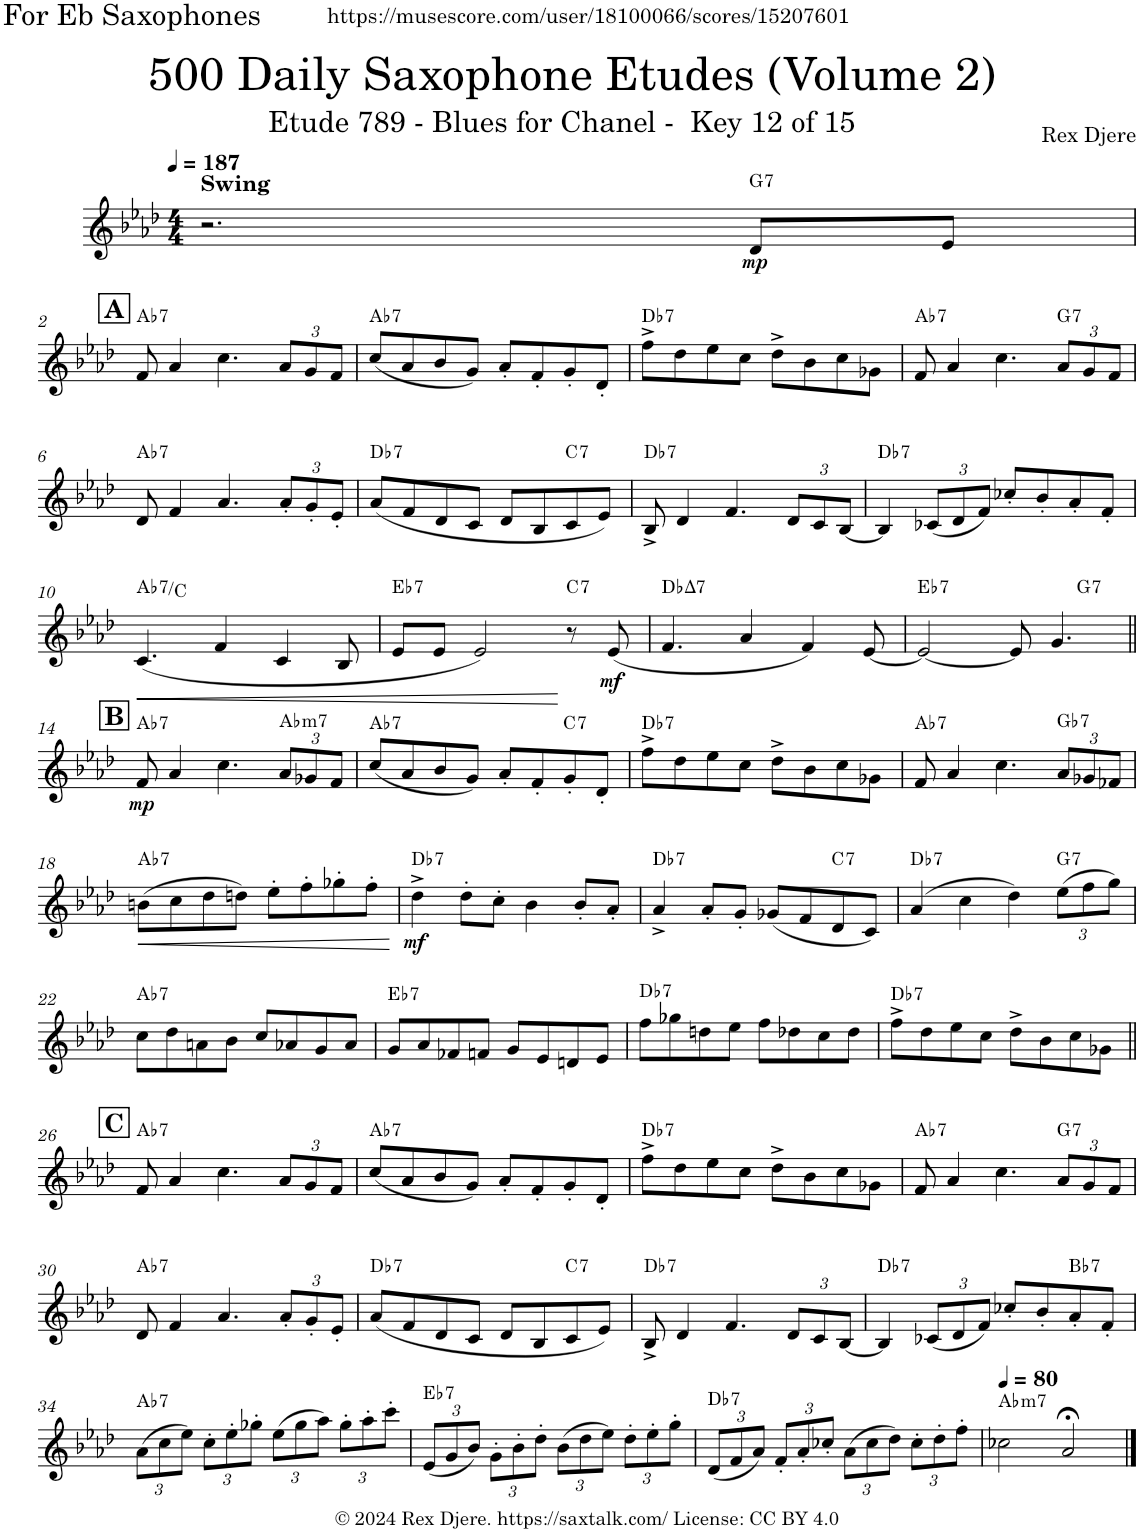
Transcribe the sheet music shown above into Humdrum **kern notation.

**kern	**dynam	**harte
*part1	*part1	*part1
*staff1	*staff1	*
*I"Alto Saxophone	*	*
*I'A. Sax.	*	*
*clefG2	*	*
*Trd5c9	*	*
*k[b-e-a-d-]	*	*
*M4/4	*	*
*MM187	*	*
=1	=1	=1
!LO:TX:a:B:t=Swing	!	!
2.r	.	.
!	!LO:DY:b	!LO:H:kt=7
8d-/L	mp	G:7
8e-/J	.	.
!!LO:LB:g=z
!!LO:REH:place=s1:a:B:cj:fs=14:t=A
=2	=2	=2
!	!	!LO:H:kt=7
8f/	.	Ab:7
4a-/	.	.
4.cc\	.	.
*Xbrackettup	*	*
12a-/L	.	.
12g/	.	.
12f/J	.	.
=3	=3	=3
!	!	!LO:H:kt=7
(8cc/L	.	Ab:7
8a-/	.	.
8b-/	.	.
8g/J)	.	.
8a-'/L	.	.
8f'/	.	.
8g'/	.	.
8d-'/J	.	.
=4	=4	=4
!	!	!LO:H:kt=7
8ff^\L	.	Db:7
8dd-\	.	.
8ee-\	.	.
8cc\J	.	.
8dd-^\L	.	.
8b-\	.	.
8cc\	.	.
8g-X\J	.	.
=5	=5	=5
!	!	!LO:H:kt=7
8f/	.	Ab:7
4a-/	.	.
4.cc\	.	.
!	!	!LO:H:kt=7
12a-/L	.	G:7
12g/	.	.
12f/J	.	.
!!LO:LB:g=z
=6	=6	=6
!	!	!LO:H:kt=7
8d-/	.	Ab:7
4f/	.	.
4.a-/	.	.
12a-'/L	.	.
12g'/	.	.
12e-'/J	.	.
=7	=7	=7
!	!	!LO:H:kt=7
(8a-/L	.	Db:7
8f/	.	.
8d-/	.	.
8c/J	.	.
8d-/L	.	.
8B-/	.	.
!	!	!LO:H:kt=7
8c/	.	C:7
8e-/J)	.	.
=8	=8	=8
!	!	!LO:H:kt=7
8B-^/	.	Db:7
4d-/	.	.
4.f/	.	.
12d-/L	.	.
12c/	.	.
[12B-/J	.	.
=9	=9	=9
!	!	!LO:H:kt=7
4B-/]	.	Db:7
(12c-X/L	.	.
12d-/	.	.
12f/J)	.	.
8cc-X'/L	.	.
8b-'/	.	.
8a-'/	.	.
8f'/J	.	.
!!LO:LB:g=z
=10	=10	=10
!	!LO:HP:b	!LO:H:kt=7
(4.c/	<	Ab:7/3
4f/	.	.
4c/	.	.
8B-/	.	.
=11	=11	=11
!	!	!LO:H:kt=7
8e-/L	.	Eb:7
8e-/J	.	.
2e-/)	.	.
!	!	!LO:H:kt=7
8r	[	C:7
!	!LO:DY:b	!
(8e-/	mf	.
=12	=12	=12
!	!	!LO:H:kt=7
4.f/	.	Db:maj7
4a-/	.	.
4f/)	.	.
[8e-/	.	.
=13	=13	=13
!	!	!LO:H:kt=7
*^	*	*
2e-/_	2.ryy	.	Eb:7
8e-/]	.	.	.
4.g/	.	.	.
!	!	!	!LO:H:kt=7
.	4ryy	.	G:7
!!LO:LB:g=z	!!
!!LO:REH:place=s1:a:B:cj:fs=14:t=B	!!
=14||	=14||	=14||	=14||
!	!	!LO:DY:b	!LO:H:kt=7
*v	*v	*	*
8f/	mp	Ab:7
4a-/	.	.
4.cc\	.	.
!	!	!LO:H:kt=m7
12a-/L	.	Ab:min7
12g-X/	.	.
12f/J	.	.
=15	=15	=15
!	!	!LO:H:kt=7
(8cc/L	.	Ab:7
8a-/	.	.
8b-/	.	.
8g/J)	.	.
8a-'/L	.	.
8f'/	.	.
!	!	!LO:H:kt=7
8g'/	.	C:7
8d-'/J	.	.
=16	=16	=16
!	!	!LO:H:kt=7
8ff^\L	.	Db:7
8dd-\	.	.
8ee-\	.	.
8cc\J	.	.
8dd-^\L	.	.
8b-\	.	.
8cc\	.	.
8g-X\J	.	.
=17	=17	=17
!	!	!LO:H:kt=7
8f/	.	Ab:7
4a-/	.	.
4.cc\	.	.
!	!	!LO:H:kt=7
12a-/L	.	Gb:7
12g-X/	.	.
12f-X/J	.	.
!!LO:LB:g=z
=18	=18	=18
!	!LO:HP:b	!LO:H:kt=7
(8bn\L	<	Ab:7
8cc\	.	.
8dd-\	.	.
8ddn\J)	.	.
8ee-'\L	.	.
8ff'\	.	.
8gg-X'\	.	.
8ff'\J	.	.
.	[	.
=19	=19	=19
!	!LO:DY:b	!LO:H:kt=7
4dd-^\	mf	Db:7
8dd-'\L	.	.
8cc'\J	.	.
4b-\	.	.
8b-'/L	.	.
8a-'/J	.	.
=20	=20	=20
!	!	!LO:H:kt=7
4a-^/	.	Db:7
8a-'/L	.	.
8g'/J	.	.
(8g-X/L	.	.
8f/	.	.
!	!	!LO:H:kt=7
8d-/	.	C:7
8c/J)	.	.
=21	=21	=21
!	!	!LO:H:kt=7
(4a-/	.	Db:7
4cc\	.	.
4dd-\)	.	.
!	!	!LO:H:kt=7
(12ee-\L	.	G:7
12ff\	.	.
12gg\J)	.	.
!!LO:LB:g=z
=22	=22	=22
!	!	!LO:H:kt=7
8cc\L	.	Ab:7
8dd-\	.	.
8an\	.	.
8b-\J	.	.
8cc/L	.	.
8a-X/	.	.
8g/	.	.
8a-/J	.	.
=23	=23	=23
!	!	!LO:H:kt=7
8g/L	.	Eb:7
8a-/	.	.
8f-X/	.	.
8fn/J	.	.
8g/L	.	.
8e-/	.	.
8dn/	.	.
8e-/J	.	.
=24	=24	=24
!	!	!LO:H:kt=7
8ff\L	.	Db:7
8gg-X\	.	.
8ddn\	.	.
8ee-\J	.	.
8ff\L	.	.
8dd-X\	.	.
8cc\	.	.
8dd-\J	.	.
=25	=25	=25
!	!	!LO:H:kt=7
8ff^\L	.	Db:7
8dd-\	.	.
8ee-\	.	.
8cc\J	.	.
8dd-^\L	.	.
8b-\	.	.
8cc\	.	.
8g-X\J	.	.
!!LO:LB:g=z
!!LO:REH:place=s1:a:B:cj:fs=14:t=C
=26||	=26||	=26||
!	!	!LO:H:kt=7
8f/	.	Ab:7
4a-/	.	.
4.cc\	.	.
12a-/L	.	.
12g/	.	.
12f/J	.	.
=27	=27	=27
!	!	!LO:H:kt=7
(8cc/L	.	Ab:7
8a-/	.	.
8b-/	.	.
8g/J)	.	.
8a-'/L	.	.
8f'/	.	.
8g'/	.	.
8d-'/J	.	.
=28	=28	=28
!	!	!LO:H:kt=7
8ff^\L	.	Db:7
8dd-\	.	.
8ee-\	.	.
8cc\J	.	.
8dd-^\L	.	.
8b-\	.	.
8cc\	.	.
8g-X\J	.	.
=29	=29	=29
!	!	!LO:H:kt=7
8f/	.	Ab:7
4a-/	.	.
4.cc\	.	.
!	!	!LO:H:kt=7
12a-/L	.	G:7
12g/	.	.
12f/J	.	.
!!LO:LB:g=z
=30	=30	=30
!	!	!LO:H:kt=7
8d-/	.	Ab:7
4f/	.	.
4.a-/	.	.
12a-'/L	.	.
12g'/	.	.
12e-'/J	.	.
=31	=31	=31
!	!	!LO:H:kt=7
(8a-/L	.	Db:7
8f/	.	.
8d-/	.	.
8c/J	.	.
8d-/L	.	.
8B-/	.	.
!	!	!LO:H:kt=7
8c/	.	C:7
8e-/J)	.	.
=32	=32	=32
!	!	!LO:H:kt=7
8B-^/	.	Db:7
4d-/	.	.
4.f/	.	.
12d-/L	.	.
12c/	.	.
[12B-/J	.	.
=33	=33	=33
!	!	!LO:H:kt=7
4B-/]	.	Db:7
(12c-X/L	.	.
12d-/	.	.
12f/J)	.	.
8cc-X'/L	.	.
8b-'/	.	.
!	!	!LO:H:kt=7
8a-'/	.	Bb:7
8f'/J	.	.
!!LO:LB:g=z
=34	=34	=34
!	!	!LO:H:kt=7
(12a-\L	.	Ab:7
12cc\	.	.
12ee-\J)	.	.
12cc'\L	.	.
12ee-'\	.	.
12gg-X'\J	.	.
(12ee-\L	.	.
12gg-\	.	.
12aa-\J)	.	.
12gg-'\L	.	.
12aa-'\	.	.
12ccc'\J	.	.
=35	=35	=35
!	!	!LO:H:kt=7
(12e-/L	.	Eb:7
12g/	.	.
12b-/J)	.	.
12g'\L	.	.
12b-'\	.	.
12dd-'\J	.	.
(12b-\L	.	.
12dd-\	.	.
12ee-\J)	.	.
12dd-'\L	.	.
12ee-'\	.	.
12gg'\J	.	.
=36	=36	=36
!	!	!LO:H:kt=7
(12d-/L	.	Db:7
12f/	.	.
12a-/J)	.	.
12f'/L	.	.
12a-'/	.	.
12cc-X'/J	.	.
(12a-\L	.	.
12cc-\	.	.
12dd-\J)	.	.
12cc-'\L	.	.
12dd-'\	.	.
12ff'\J	.	.
=37	=37	=37
*MM80	*	*
!	!	!LO:H:kt=m7
2cc-X\	.	Ab:min7
2a-;</	.	.
==	==	==
*-	*-	*-
